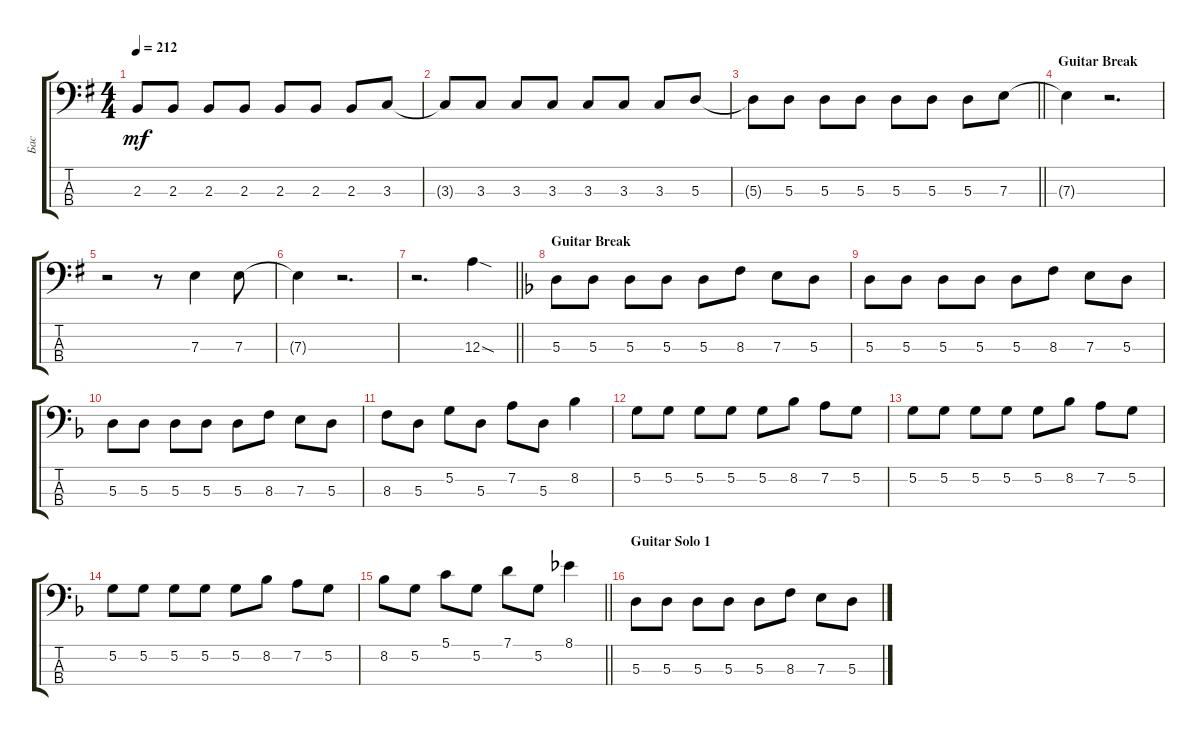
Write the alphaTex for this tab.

\track ("Бас" "Бас") {instrument electricbassfinger}
\staff {score tabs}
\tuning (G2 D2 A1 E1) {hide}
\ts (4 4)
\tempo 212
\clef f4
\ks eminor
2.3{t}.8{dy mf} 2.3.8 2.3.8 2.3.8 2.3.8 2.3.8 2.3.8 3.3.8 |
3.3{t}.8 3.3.8 3.3.8 3.3.8 3.3.8 3.3.8 3.3.8 5.3.8 |
\barLineRight lightlight
5.3{t}.8 5.3.8 5.3.8 5.3.8 5.3.8 5.3.8 5.3.8 7.3.8 |
\section ("" "Guitar Break")
7.3{t}.4 r.2{d} |
r.2 r.8 7.3.4 7.3.8 |
7.3{t}.4 r.2{d} |
\barLineRight lightlight
r.2{d} 12.3{sod}.4 |
\section ("" "Guitar Break")
\ks dminor
5.3.8 5.3.8 5.3.8 5.3.8 5.3.8 8.3.8 7.3.8 5.3.8 |
5.3.8 5.3.8 5.3.8 5.3.8 5.3.8 8.3.8 7.3.8 5.3.8 |
5.3.8 5.3.8 5.3.8 5.3.8 5.3.8 8.3.8 7.3.8 5.3.8 |
8.3.8 5.3.8 5.2.8 5.3.8 7.2.8 5.3.8 8.2.4 |
5.2.8 5.2.8 5.2.8 5.2.8 5.2.8 8.2.8 7.2.8 5.2.8 |
5.2.8 5.2.8 5.2.8 5.2.8 5.2.8 8.2.8 7.2.8 5.2.8 |
5.2.8 5.2.8 5.2.8 5.2.8 5.2.8 8.2.8 7.2.8 5.2.8 |
\barLineRight lightlight
8.2.8 5.2.8 5.1.8 5.2.8 7.1.8 5.2.8 8.1.4 |
\section ("" "Guitar Solo 1")
5.3.8 5.3.8 5.3.8 5.3.8 5.3.8 8.3.8 7.3.8 5.3.8
